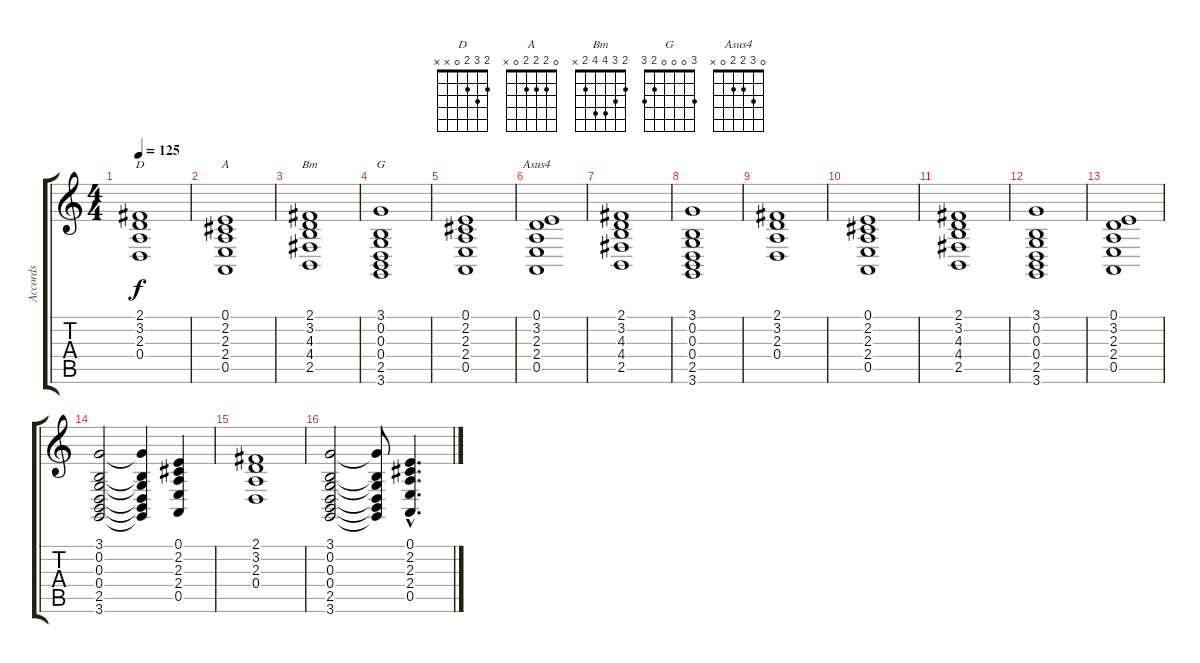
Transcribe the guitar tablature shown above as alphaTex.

\track ("Accords" "Accords") {instrument stringensemble1}
\staff {score tabs}
\tuning (E4 B3 G3 D3 A2 E2) {hide}
\chord ("D" 2 3 2 0 x x)
\chord ("A" 0 2 2 2 0 x)
\chord ("Bm" 2 3 4 4 2 x)
\chord ("G" 3 0 0 0 2 3)
\chord ("Asus4" 0 3 2 2 0 x)
\ts (4 4)
\tempo 125
\clef g2
\ks c
(2.1 3.2 2.3 0.4).1{ch "D" dy f} |
(0.1 2.2 2.3 2.4 0.5).1{ch "A"} |
(2.1 3.2 4.3 4.4 2.5).1{ch "Bm"} |
(3.1 0.2 0.3 0.4 2.5 3.6).1{ch "G"} |
(0.1 2.2 2.3 2.4 0.5).1 |
(0.1 3.2 2.3 2.4 0.5).1{ch "Asus4"} |
(2.1 3.2 4.3 4.4 2.5).1 |
(3.1 0.2 0.3 0.4 2.5 3.6).1 |
(2.1 3.2 2.3 0.4).1 |
(0.1 2.2 2.3 2.4 0.5).1 |
(2.1 3.2 4.3 4.4 2.5).1 |
(3.1 0.2 0.3 0.4 2.5 3.6).1 |
(0.1 3.2 2.3 2.4 0.5).1 |
(3.1 0.2 0.3 0.4 2.5 3.6).2 (3.1{t} 0.2{t} 0.3{t} 0.4{t} 2.5{t} 3.6{t}).4 (0.1 2.2 2.3 2.4 0.5).4 |
(2.1 3.2 2.3 0.4).1 |
(3.1 0.2 0.3 0.4 2.5 3.6).2 (3.1{t} 0.2{t} 0.3{t} 0.4{t} 2.5{t} 3.6{t}).8 (0.1{hac} 2.2{hac} 2.3{hac} 2.4{hac} 0.5{hac}).4{d}
